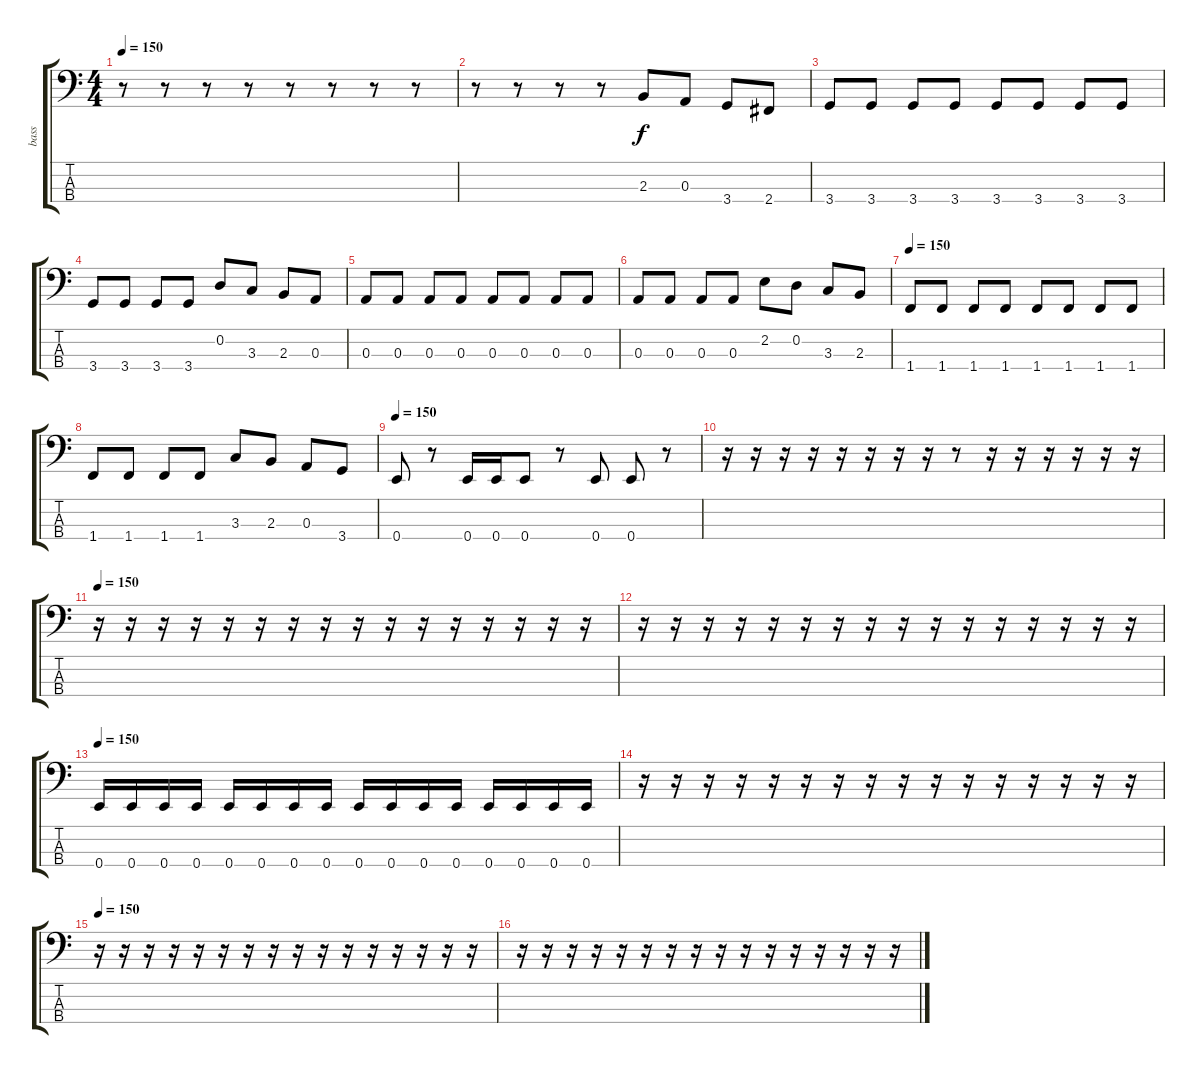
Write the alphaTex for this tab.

\track ("bass" "bass") {instrument electricbasspick}
\staff {score tabs}
\tuning (G2 D2 A1 E1) {hide}
\ts (4 4)
\tempo 150
\clef f4
\ks c
r.8{dy f} r.8 r.8 r.8 r.8 r.8 r.8 r.8 |
r.8 r.8 r.8 r.8 2.3.8 0.3.8 3.4.8 2.4.8 |
3.4.8 3.4.8 3.4.8 3.4.8 3.4.8 3.4.8 3.4.8 3.4.8 |
3.4.8 3.4.8 3.4.8 3.4.8 0.2.8 3.3.8 2.3.8 0.3.8 |
0.3.8 0.3.8 0.3.8 0.3.8 0.3.8 0.3.8 0.3.8 0.3.8 |
0.3.8 0.3.8 0.3.8 0.3.8 2.2.8 0.2.8 3.3.8 2.3.8 |
\tempo 150
1.4.8 1.4.8 1.4.8 1.4.8 1.4.8 1.4.8 1.4.8 1.4.8 |
1.4.8 1.4.8 1.4.8 1.4.8 3.3.8 2.3.8 0.3.8 3.4.8 |
\tempo 150
0.4.8 r.8 0.4.16 0.4.16 0.4.8 r.8 0.4.8 0.4.8 r.8 |
r.16 r.16 r.16 r.16 r.16 r.16 r.16 r.16 r.8 r.16 r.16 r.16 r.16 r.16 r.16 |
\tempo 150
r.16 r.16 r.16 r.16 r.16 r.16 r.16 r.16 r.16 r.16 r.16 r.16 r.16 r.16 r.16 r.16 |
r.16 r.16 r.16 r.16 r.16 r.16 r.16 r.16 r.16 r.16 r.16 r.16 r.16 r.16 r.16 r.16 |
\tempo 150
0.4.16 0.4.16 0.4.16 0.4.16 0.4.16 0.4.16 0.4.16 0.4.16 0.4.16 0.4.16 0.4.16 0.4.16 0.4.16 0.4.16 0.4.16 0.4.16 |
r.16 r.16 r.16 r.16 r.16 r.16 r.16 r.16 r.16 r.16 r.16 r.16 r.16 r.16 r.16 r.16 |
\tempo 150
r.16 r.16 r.16 r.16 r.16 r.16 r.16 r.16 r.16 r.16 r.16 r.16 r.16 r.16 r.16 r.16 |
r.16 r.16 r.16 r.16 r.16 r.16 r.16 r.16 r.16 r.16 r.16 r.16 r.16 r.16 r.16 r.16
